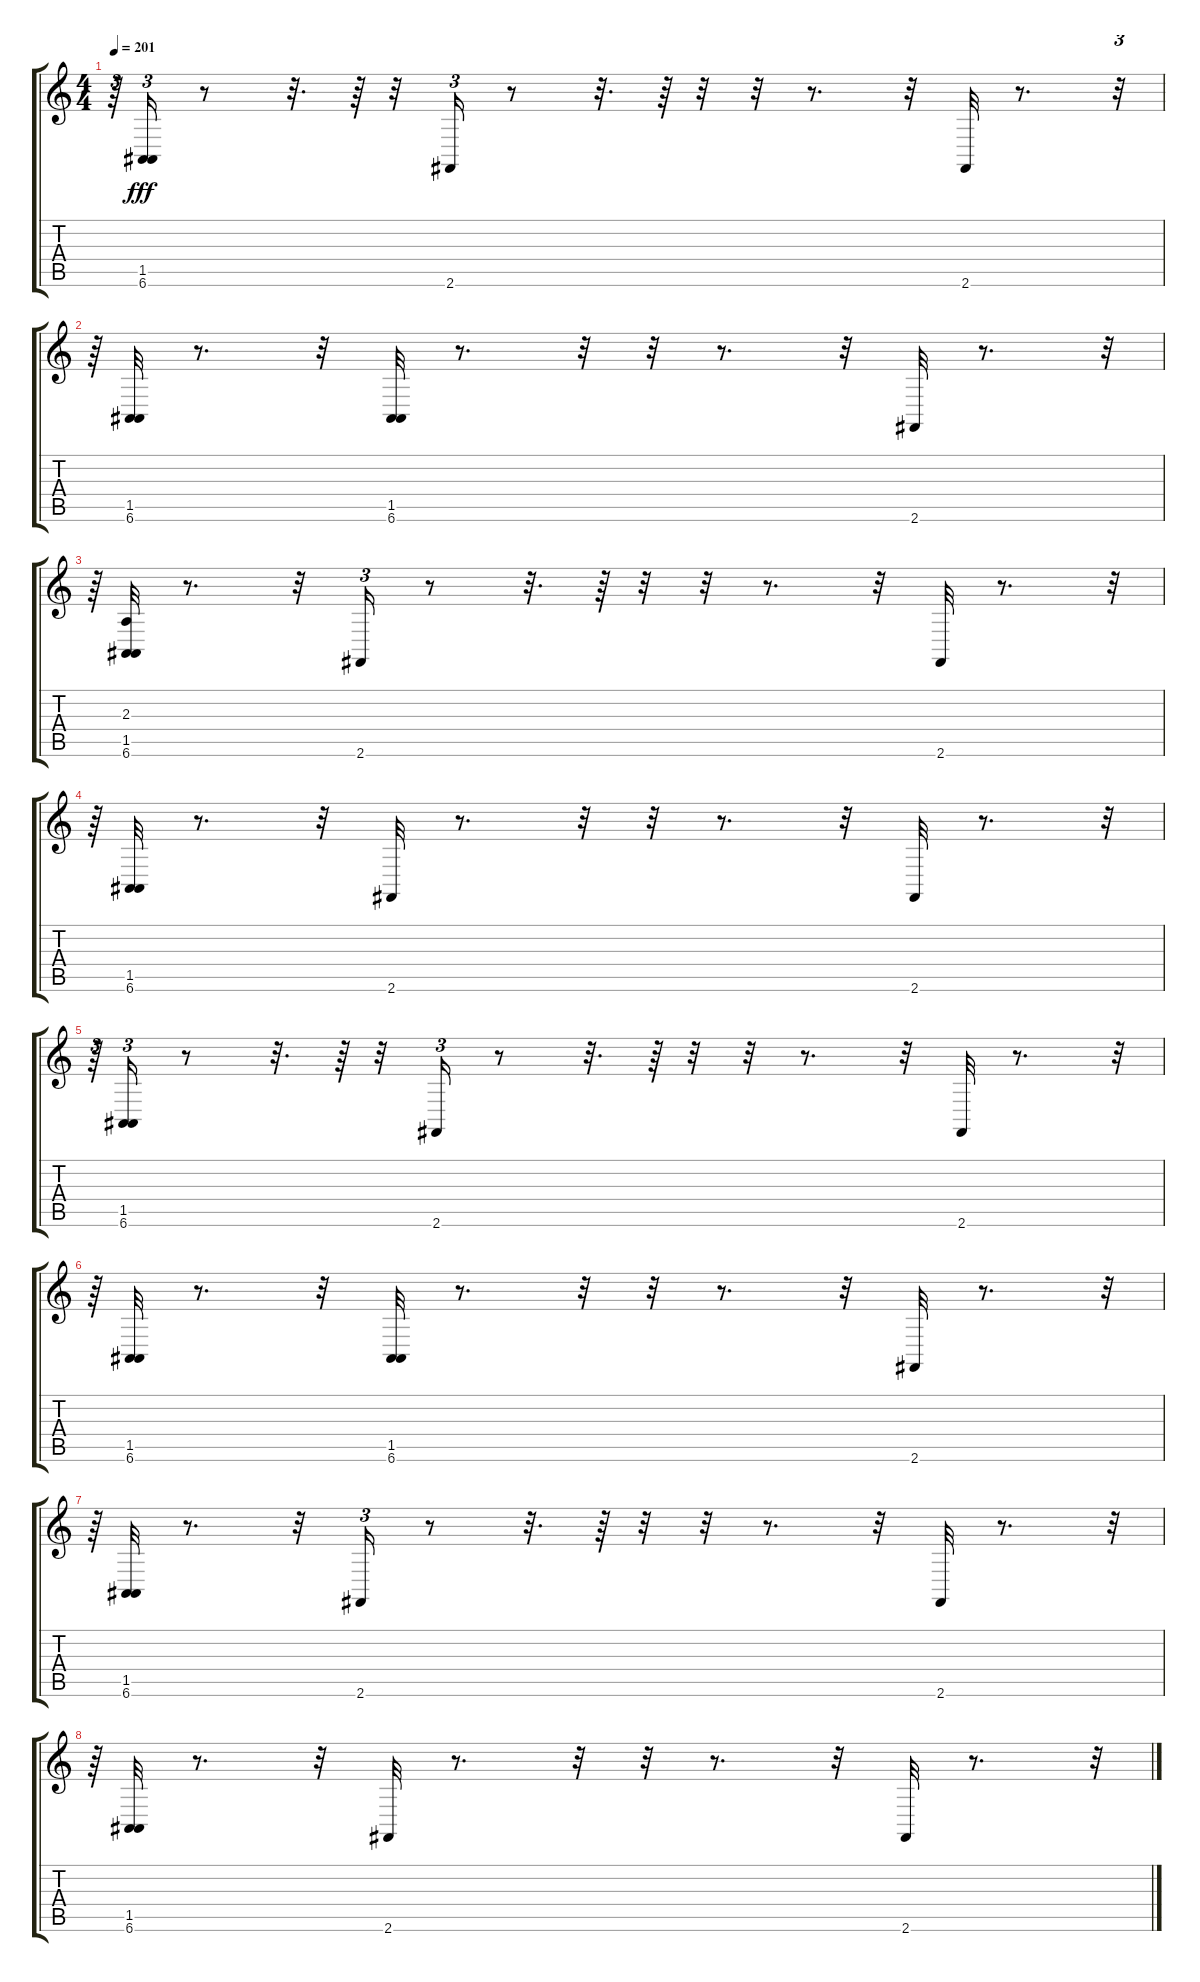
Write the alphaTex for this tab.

\track "" {instrument acousticgrandpiano}
\staff {score tabs}
\tuning (E4 B3 G3 D3 A2 E2) {hide}
\ts (4 4)
\tempo 201
\clef g2
\ks c
r.64{tu (3 2) dy fff} (1.5 6.6).16{tu (3 2)} r.8 r.32{d} r.64 r.32 2.6.16{tu (3 2)} r.8 r.32{d} r.64 r.32 r.32 r.8{d} r.32 2.6.32 r.8{d} r.32{tu (3 2)} |
r.64{tu (3 2)} (1.5 6.6).32 r.8{d} r.32 (1.5 6.6).32 r.8{d} r.32 r.32 r.8{d} r.32 2.6.32 r.8{d} r.32{tu (3 2)} |
r.64{tu (3 2)} (2.3 1.5 6.6).32 r.8{d} r.32 2.6.16{tu (3 2)} r.8 r.32{d} r.64 r.32 r.32 r.8{d} r.32 2.6.32 r.8{d} r.32{tu (3 2)} |
r.64{tu (3 2)} (1.5 6.6).32 r.8{d} r.32 2.6.32 r.8{d} r.32 r.32 r.8{d} r.32 2.6.32 r.8{d} r.32{tu (3 2)} |
r.64{tu (3 2)} (1.5 6.6).16{tu (3 2)} r.8 r.32{d} r.64 r.32 2.6.16{tu (3 2)} r.8 r.32{d} r.64 r.32 r.32 r.8{d} r.32 2.6.32 r.8{d} r.32{tu (3 2)} |
r.64{tu (3 2)} (1.5 6.6).32 r.8{d} r.32 (1.5 6.6).32 r.8{d} r.32 r.32 r.8{d} r.32 2.6.32 r.8{d} r.32{tu (3 2)} |
r.64{tu (3 2)} (1.5 6.6).32 r.8{d} r.32 2.6.16{tu (3 2)} r.8 r.32{d} r.64 r.32 r.32 r.8{d} r.32 2.6.32 r.8{d} r.32{tu (3 2)} |
r.64{tu (3 2)} (1.5 6.6).32 r.8{d} r.32 2.6.32 r.8{d} r.32 r.32 r.8{d} r.32 2.6.32 r.8{d} r.32{tu (3 2)}
